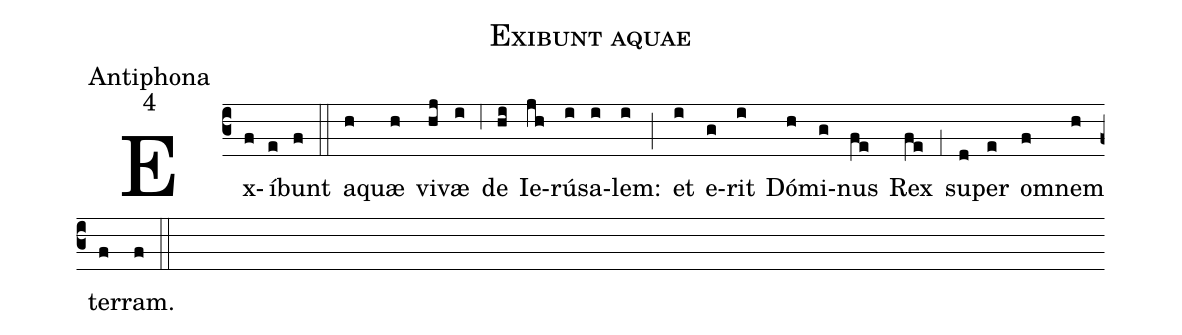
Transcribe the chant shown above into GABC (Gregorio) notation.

name:Exibunt aquae;
office-part:Antiphona;
mode:4;
%%
(c3) Ex(f)í(e)bunt(f) (::)
a(h)quæ(h) vi(hj)væ(i) (,6) de(hi) Ie(jh)rú(i)sa(i)lem:(i) (;) et(i) e(g)rit(i) Dó(h)mi(g)nus(fe) Rex(fe) (,1) su(d)per(e) o(f)mnem(h) ter(f)ram.(f) (::)
